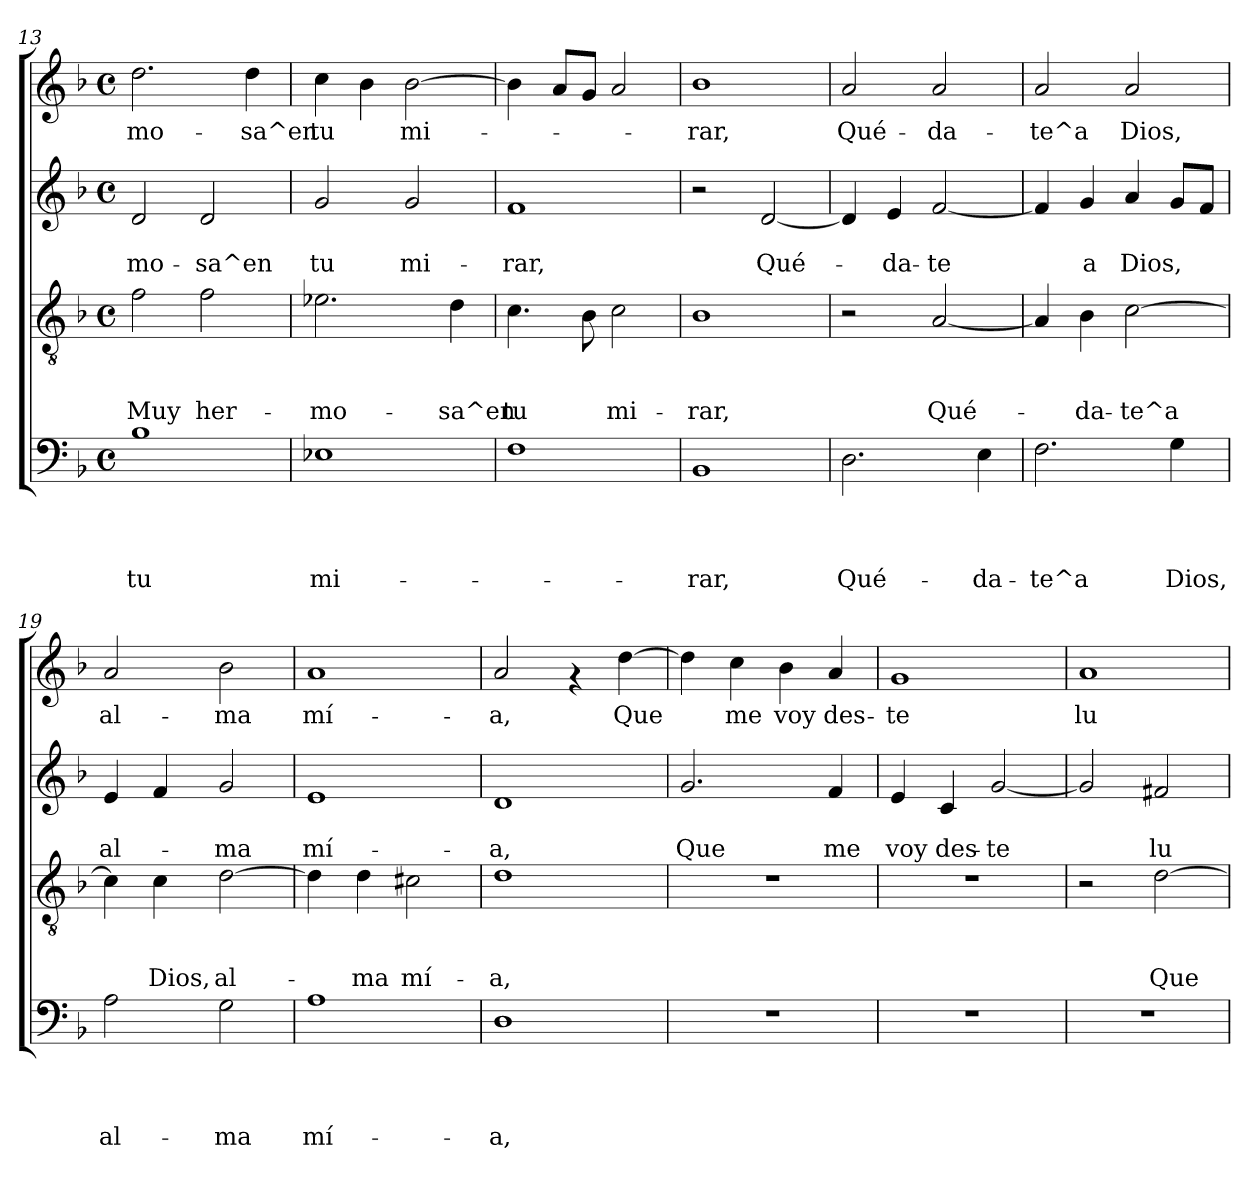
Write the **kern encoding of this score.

**kern	**text	**text	**text	**text	**kern	**text	**text	**text	**kern	**text	**text	**kern	**text
*part4	*part4	*part4	*part4	*part4	*part3	*part3	*part3	*part3	*part2	*part2	*part2	*part1	*part1
*staff4	*staff4	*staff4	*staff4	*staff4	*staff3	*staff3	*staff3	*staff3	*staff2	*staff2	*staff2	*staff1	*staff1
!!LO:PB:g=z
*clefF4	*	*	*	*	*clefGv2	*	*	*	*clefG2	*	*	*clefG2	*
*k[b-]	*	*	*	*	*k[b-]	*	*	*	*k[b-]	*	*	*k[b-]	*
*F:	*	*	*	*	*F:	*	*	*	*F:	*	*	*F:	*
*M4/4	*	*	*	*	*M4/4	*	*	*	*M4/4	*	*	*M4/4	*
*met(c)	*	*	*	*	*met(c)	*	*	*	*met(c)	*	*	*met(c)	*
=13	=13	=13	=13	=13	=13	=13	=13	=13	=13	=13	=13	=13	=13
!	!	!	!	!LO:LY:b	!	!	!	!LO:LY:b	!	!	!LO:LY:b	!	!LO:LY:b
1B-	.	.	.	tu	2f\	.	.	Muy	2d/	.	-mo-	2.dd\	-mo-
!	!	!	!	!	!	!	!	!LO:LY:b	!	!	!LO:LY:b	!	!
.	.	.	.	.	2f\	.	.	her-	2d/	.	-sa^en	.	.
!	!	!	!	!	!	!	!	!	!	!	!	!	!LO:LY:b
.	.	.	.	.	.	.	.	.	.	.	.	4dd\	-sa^en
=14	=14	=14	=14	=14	=14	=14	=14	=14	=14	=14	=14	=14	=14
!	!	!	!	!LO:LY:b	!	!	!	!LO:LY:b	!	!	!LO:LY:b	!	!LO:LY:b
1E-X	.	.	.	mi-	2.e-X\	.	.	-mo-	2g/	.	tu	4cc\	tu
.	.	.	.	.	.	.	.	.	.	.	.	4b-\	.
!	!	!	!	!	!	!	!	!	!	!	!LO:LY:b	!	!LO:LY:b
.	.	.	.	.	.	.	.	.	2g/	.	mi-	[>2b-\	mi-
!	!	!	!	!	!	!	!	!LO:LY:b	!	!	!	!	!
.	.	.	.	.	4d\	.	.	-sa^en	.	.	.	.	.
=15	=15	=15	=15	=15	=15	=15	=15	=15	=15	=15	=15	=15	=15
!	!	!	!	!	!	!	!	!LO:LY:b	!	!	!LO:LY:b	!	!
1F	.	.	.	.	4.c\	.	.	tu	1f	.	-rar,	4b-\]	.
.	.	.	.	.	.	.	.	.	.	.	.	8a/L	.
.	.	.	.	.	8B-\	.	.	.	.	.	.	8g/J	.
!	!	!	!	!	!	!	!	!LO:LY:b	!	!	!	!	!
.	.	.	.	.	2c\	.	.	mi-	.	.	.	2a/	.
=16	=16	=16	=16	=16	=16	=16	=16	=16	=16	=16	=16	=16	=16
!	!	!	!	!LO:LY:b	!	!	!	!LO:LY:b	!	!	!	!	!LO:LY:b
1BB-	.	.	.	-rar,	1B-	.	.	-rar,	2r	.	.	1b-	-rar,
!	!	!	!	!	!	!	!	!	!	!	!LO:LY:b	!	!
.	.	.	.	.	.	.	.	.	[<2d/	.	Qué-	.	.
=17	=17	=17	=17	=17	=17	=17	=17	=17	=17	=17	=17	=17	=17
!	!	!	!	!LO:LY:b	!	!	!	!	!	!	!	!	!LO:LY:b
2.D\	.	.	.	Qué-	2r	.	.	.	4d/]	.	.	2a/	Qué-
!	!	!	!	!	!	!	!	!	!	!	!LO:LY:b	!	!
.	.	.	.	.	.	.	.	.	4e/	.	-da-	.	.
!	!	!	!	!	!	!	!	!LO:LY:b	!	!	!LO:LY:b	!	!LO:LY:b
.	.	.	.	.	[<2A/	.	.	Qué-	[<2f/	.	-te	2a/	-da-
!	!	!	!	!LO:LY:b	!	!	!	!	!	!	!	!	!
4E\	.	.	.	-da-	.	.	.	.	.	.	.	.	.
=18	=18	=18	=18	=18	=18	=18	=18	=18	=18	=18	=18	=18	=18
!	!	!	!	!LO:LY:b	!	!	!	!	!	!	!	!	!LO:LY:b
2.F\	.	.	.	-te^a	4A/]	.	.	.	4f/]	.	.	2a/	-te^a
!	!	!	!	!	!	!	!	!LO:LY:b	!	!	!LO:LY:b	!	!
.	.	.	.	.	4B-\	.	.	-da-	4g/	.	a	.	.
!	!	!	!	!	!	!	!	!LO:LY:b	!	!	!LO:LY:b	!	!LO:LY:b
.	.	.	.	.	[>2c\	.	.	-te^a	4a/	.	Dios,	2a/	Dios,
!	!	!	!	!LO:LY:b	!	!	!	!	!	!	!	!	!
4G\	.	.	.	Dios,	.	.	.	.	8g/L	.	.	.	.
.	.	.	.	.	.	.	.	.	8f/J	.	.	.	.
=19	=19	=19	=19	=19	=19	=19	=19	=19	=19	=19	=19	=19	=19
!	!	!	!	!LO:LY:b	!	!	!	!	!	!	!LO:LY:b	!	!LO:LY:b
2A\	.	.	.	al-	4c\]	.	.	.	4e/	.	al-	2a/	al-
!	!	!	!	!	!	!	!	!LO:LY:b	!	!	!	!	!
.	.	.	.	.	4c\	.	.	Dios,	4f/	.	.	.	.
!	!	!	!	!LO:LY:b	!	!	!	!LO:LY:b	!	!	!LO:LY:b	!	!LO:LY:b
2G\	.	.	.	-ma	[>2d\	.	.	al-	2g/	.	-ma	2b-\	-ma
!!LO:PB:g=z
=20	=20	=20	=20	=20	=20	=20	=20	=20	=20	=20	=20	=20	=20
!	!	!	!	!LO:LY:b	!	!	!	!	!	!	!LO:LY:b	!	!LO:LY:b
1A	.	.	.	mí-	4d\]	.	.	.	1e	.	mí-	1a	mí-
!	!	!	!	!	!	!	!	!LO:LY:b	!	!	!	!	!
.	.	.	.	.	4d\	.	.	-ma	.	.	.	.	.
!	!	!	!	!	!	!	!	!LO:LY:b	!	!	!	!	!
.	.	.	.	.	2c#X\	.	.	mí-	.	.	.	.	.
=21	=21	=21	=21	=21	=21	=21	=21	=21	=21	=21	=21	=21	=21
!	!	!	!	!LO:LY:b	!	!	!	!LO:LY:b	!	!	!LO:LY:b	!	!LO:LY:b
1D	.	.	.	-a,	1d	.	.	-a,	1d	.	-a,	2a/	-a,
.	.	.	.	.	.	.	.	.	.	.	.	4rf	.
!	!	!	!	!	!	!	!	!	!	!	!	!	!LO:LY:b
.	.	.	.	.	.	.	.	.	.	.	.	[>4dd\	Que
=22	=22	=22	=22	=22	=22	=22	=22	=22	=22	=22	=22	=22	=22
!	!	!	!	!	!	!	!	!	!	!	!LO:LY:b	!	!
1r	.	.	.	.	1r	.	.	.	2.g/	.	Que	4dd\]	.
!	!	!	!	!	!	!	!	!	!	!	!	!	!LO:LY:b
.	.	.	.	.	.	.	.	.	.	.	.	4cc\	me
!	!	!	!	!	!	!	!	!	!	!	!	!	!LO:LY:b
.	.	.	.	.	.	.	.	.	.	.	.	4b-\	voy
!	!	!	!	!	!	!	!	!	!	!	!LO:LY:b	!	!LO:LY:b
.	.	.	.	.	.	.	.	.	4f/	.	me	4a/	des-
=23	=23	=23	=23	=23	=23	=23	=23	=23	=23	=23	=23	=23	=23
!	!	!	!	!	!	!	!	!	!	!	!LO:LY:b	!	!LO:LY:b
1r	.	.	.	.	1r	.	.	.	4e/	.	voy	1g	-te
!	!	!	!	!	!	!	!	!	!	!	!LO:LY:b	!	!
.	.	.	.	.	.	.	.	.	4c/	.	des-	.	.
!	!	!	!	!	!	!	!	!	!	!	!LO:LY:b	!	!
.	.	.	.	.	.	.	.	.	[<2g/	.	-te	.	.
=24	=24	=24	=24	=24	=24	=24	=24	=24	=24	=24	=24	=24	=24
!	!	!	!	!	!	!	!	!	!	!	!	!	!LO:LY:b
1r	.	.	.	.	2r	.	.	.	2g/]	.	.	1a	lu-
!	!	!	!	!	!	!	!	!LO:LY:b	!	!	!LO:LY:b	!	!
.	.	.	.	.	[>2d\	.	.	Que	2f#X/	.	lu-	.	.
=	=	=	=	=	=	=	=	=	=	=	=	=	=
*-	*-	*-	*-	*-	*-	*-	*-	*-	*-	*-	*-	*-	*-
